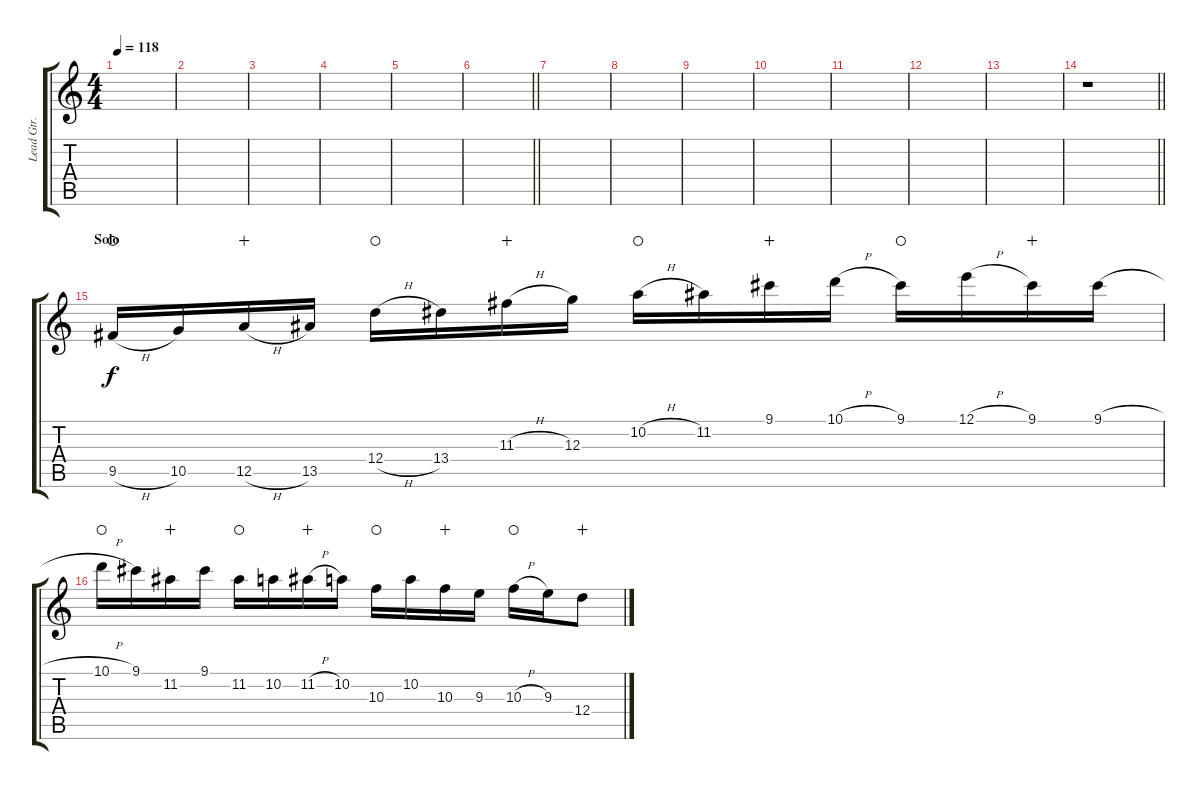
\track ("Lead Gtr." "Lead Gtr.") {instrument overdrivenguitar}
\staff {score tabs}
\tuning (E4 B3 G3 D3 A2 D2) {hide}
\ts (4 4)
\tempo 118
\clef g2
\ks c
|
|
|
|
|
\barLineRight lightlight
|
\section ("" "")
|
|
|
|
|
|
|
\barLineRight lightlight
r.1{volume 14 instrument distortionguitar} |
\section ("" "Solo")
9.5{h}.16{waho} 10.5.16 12.5{h}.16{wahc} 13.5.16 12.4{h}.16{waho} 13.4.16 11.3{h}.16{wahc} 12.3.16 10.2{h}.16{waho} 11.2.16 9.1.16{wahc} 10.1{h}.16 9.1.16{waho} 12.1{h}.16 9.1.16{wahc} 9.1{h}.16 |
10.1{h}.16{waho} 9.1.16 11.2.16{wahc} 9.1.16 11.2.16{waho} 10.2.16 11.2{h}.16{wahc} 10.2.16 10.3.16{waho} 10.2.16 10.3.16{wahc} 9.3.16 10.3{h}.16{waho} 9.3.16 12.4.8{wahc}
